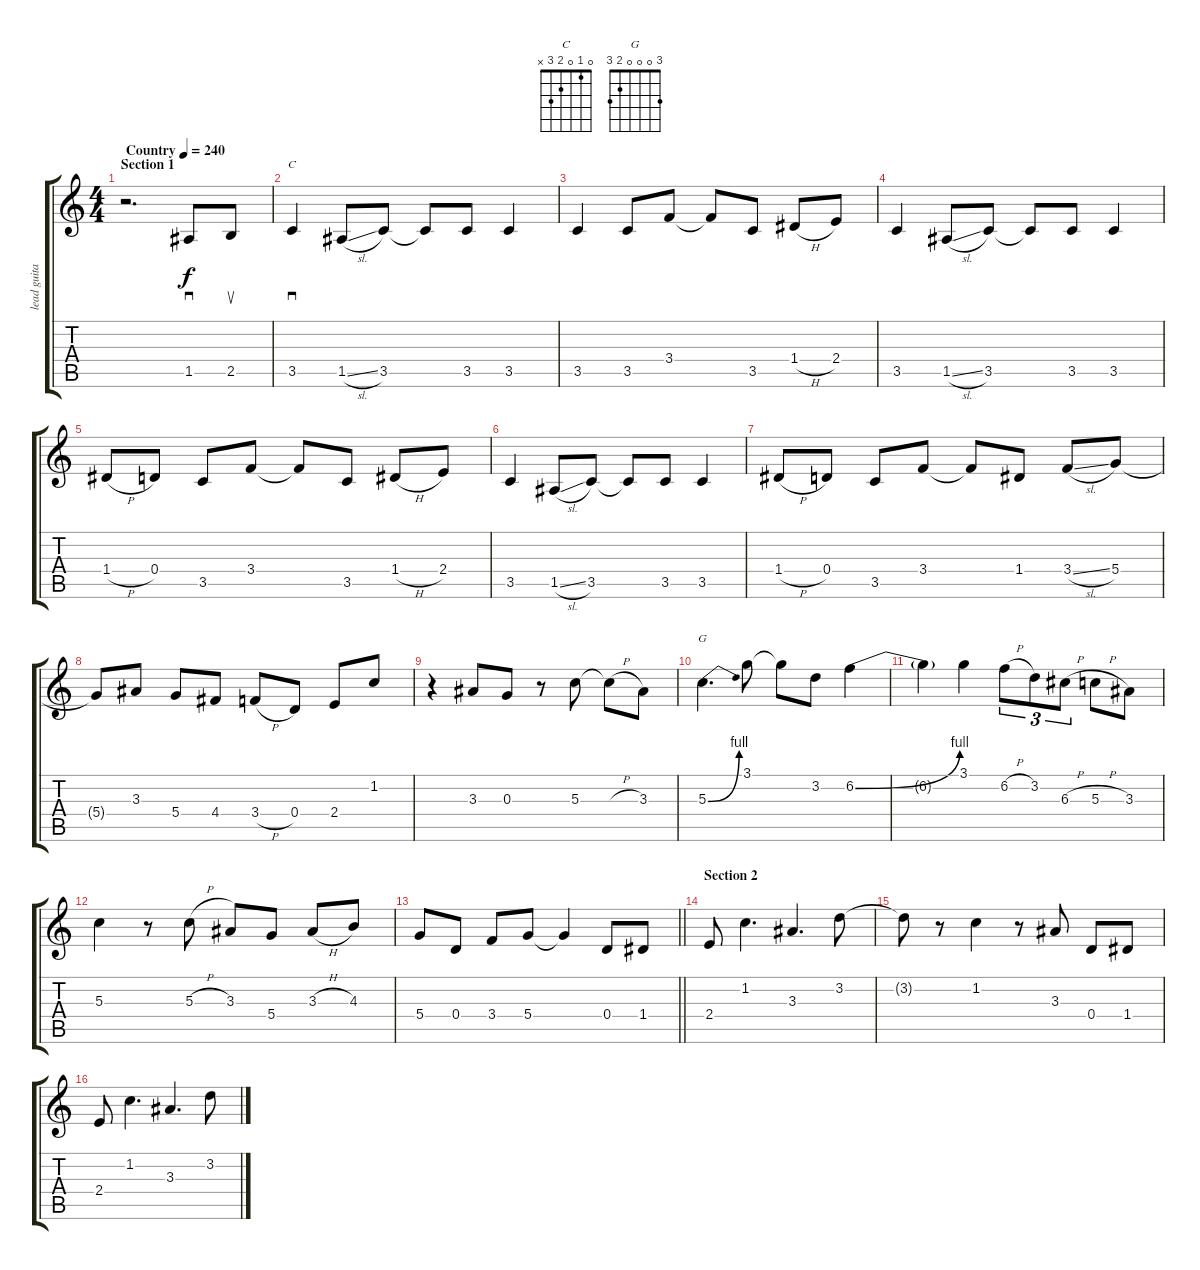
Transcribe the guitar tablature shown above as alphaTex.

\track ("lead guitar" "lead guita") {mute instrument electricguitarclean}
\staff {score tabs}
\tuning (E4 B3 G3 D3 A2 E2) {hide}
\chord ("C" 0 1 0 2 3 x)
\chord ("G" 3 0 0 0 2 3)
\ts (4 4)
\section ("" "Section 1")
\tempo (240 "Country")
\clef g2
\ks c
r.2{d dy f instrument electricguitarclean} 1.5.8{sd} 2.5.8{su} |
3.5.4{sd ch "C"} 1.5{sl}.8 3.5.8 3.5{t}.8 3.5.8 3.5.4 |
3.5.4 3.5.8 3.4.8 3.4{t}.8 3.5.8 1.4{h}.8 2.4.8 |
3.5.4 1.5{sl}.8 3.5.8 3.5{t}.8 3.5.8 3.5.4 |
1.4{h}.8 0.4.8 3.5.8 3.4.8 3.4{t}.8 3.5.8 1.4{h}.8 2.4.8 |
3.5.4 1.5{sl}.8 3.5.8 3.5{t}.8 3.5.8 3.5.4 |
1.4{h}.8 0.4.8 3.5.8 3.4.8 3.4{t}.8 1.4.8 3.4{sl}.8 5.4.8 |
5.4{t}.8 3.3.8 5.4.8 4.4.8 3.4{h}.8 0.4.8 2.4.8 1.2.8 |
r.4 3.3.8 0.3.8 r.8 5.3.8 5.3{h t}.8 3.3.8 |
5.3{be (bend 0 0 60 4)}.4{d ch "G"} 3.1.8 3.1{t}.8 3.2.8 6.2{be (bend 0 0 60 4)}.4 |
6.2{t}.4 3.1.4 6.2{h}.8{tu (3 2)} 3.2.8{tu (3 2)} 6.3{h}.8{tu (3 2)} 5.3{h}.8 3.3.8 |
5.3.4 r.8 5.3{h}.8 3.3.8 5.4.8 3.3{h}.8 4.3.8 |
\barLineRight lightlight
5.4.8 0.4.8 3.4.8 5.4.8 5.4{t}.4 0.4.8 1.4.8 |
\section ("" "Section 2")
2.4.8 1.2.4{d} 3.3.4{d} 3.2.8 |
3.2{t}.8 r.8 1.2.4 r.8 3.3.8 0.4.8 1.4.8 |
2.4.8 1.2.4{d} 3.3.4{d} 3.2.8
